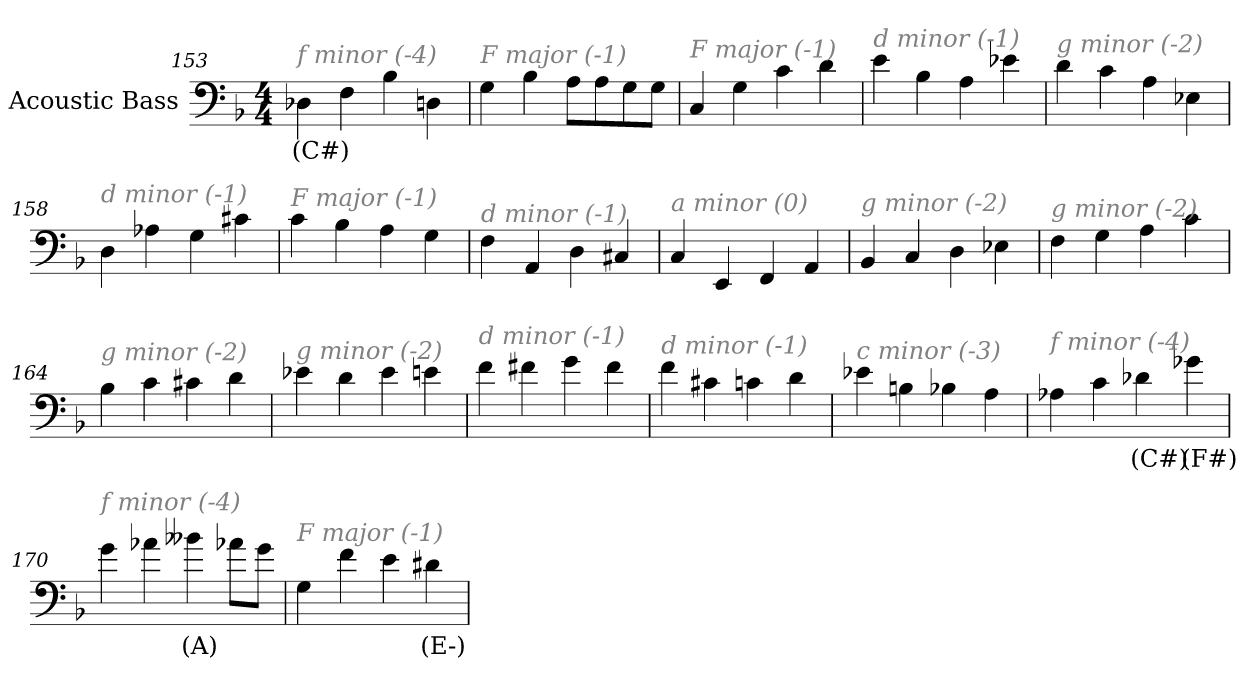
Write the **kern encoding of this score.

**kern	**text
*part1	*part1
*staff1	*staff1
*I"Acoustic Bass	*
*clefF4	*
*ITrd7c12	*
*k[b-]	*
*F:	*
*M4/4	*
=153	=153
!LO:TX:i:color=#808080:t=f minor (-4)	!
4DD-Xi	(C#)
4FF	.
4BB-	.
4DD	.
=154	=154
!LO:TX:i:color=#808080:t=F major (-1)	!
4GG	.
4BB-	.
8AAL	.
8AA	.
8GG	.
8GGJ	.
=155	=155
!LO:TX:i:color=#808080:t=F major (-1)	!
4CC	.
4GG	.
4C	.
4D	.
=156	=156
!LO:TX:i:color=#808080:t=d minor (-1)	!
4E	.
4BB-	.
4AA	.
4E-X	.
=157	=157
!LO:TX:i:color=#808080:t=g minor (-2)	!
4D	.
4C	.
4AA	.
4EE-X	.
=158	=158
!LO:TX:i:color=#808080:t=d minor (-1)	!
4DD	.
4AA-X	.
4GG	.
4C#X	.
=159	=159
!LO:TX:i:color=#808080:t=F major (-1)	!
4C	.
4BB-	.
4AA	.
4GG	.
=160	=160
!LO:TX:i:color=#808080:t=d minor (-1)	!
4FF	.
4AAA	.
4DD	.
4CC#X	.
=161	=161
!LO:TX:i:color=#808080:t=a minor (0)	!
4CC	.
4EEE	.
4FFF	.
4AAA	.
=162	=162
!LO:TX:i:color=#808080:t=g minor (-2)	!
4BBB-	.
4CC	.
4DD	.
4EE-X	.
=163	=163
!LO:TX:i:color=#808080:t=g minor (-2)	!
4FF	.
4GG	.
4AA	.
4C	.
=164	=164
!LO:TX:i:color=#808080:t=g minor (-2)	!
4BB-	.
4C	.
4C#X	.
4D	.
=165	=165
!LO:TX:i:color=#808080:t=g minor (-2)	!
4E-X	.
4D	.
4E-	.
4En	.
=166	=166
!LO:TX:i:color=#808080:t=d minor (-1)	!
4F	.
4F#X	.
4G	.
4F#	.
=167	=167
!LO:TX:i:color=#808080:t=d minor (-1)	!
4F	.
4C#X	.
4Cn	.
4D	.
=168	=168
!LO:TX:i:color=#808080:t=c minor (-3)	!
4E-X	.
4BBn	.
4BB-X	.
4AA	.
=169	=169
!LO:TX:i:color=#808080:t=f minor (-4)	!
4AA-X	.
4C	.
4D-Xi	(C#)
4G-Xi	(F#)
=170	=170
!LO:TX:i:color=#808080:t=f minor (-4)	!
4G	.
4A-X	.
4B--Xj	(A)
8A-XL	.
8GJ	.
=171	=171
!LO:TX:i:color=#808080:t=F major (-1)	!
4GG	.
4F	.
4E	.
4D#Xj	(E-)
=	=
*-	*-
